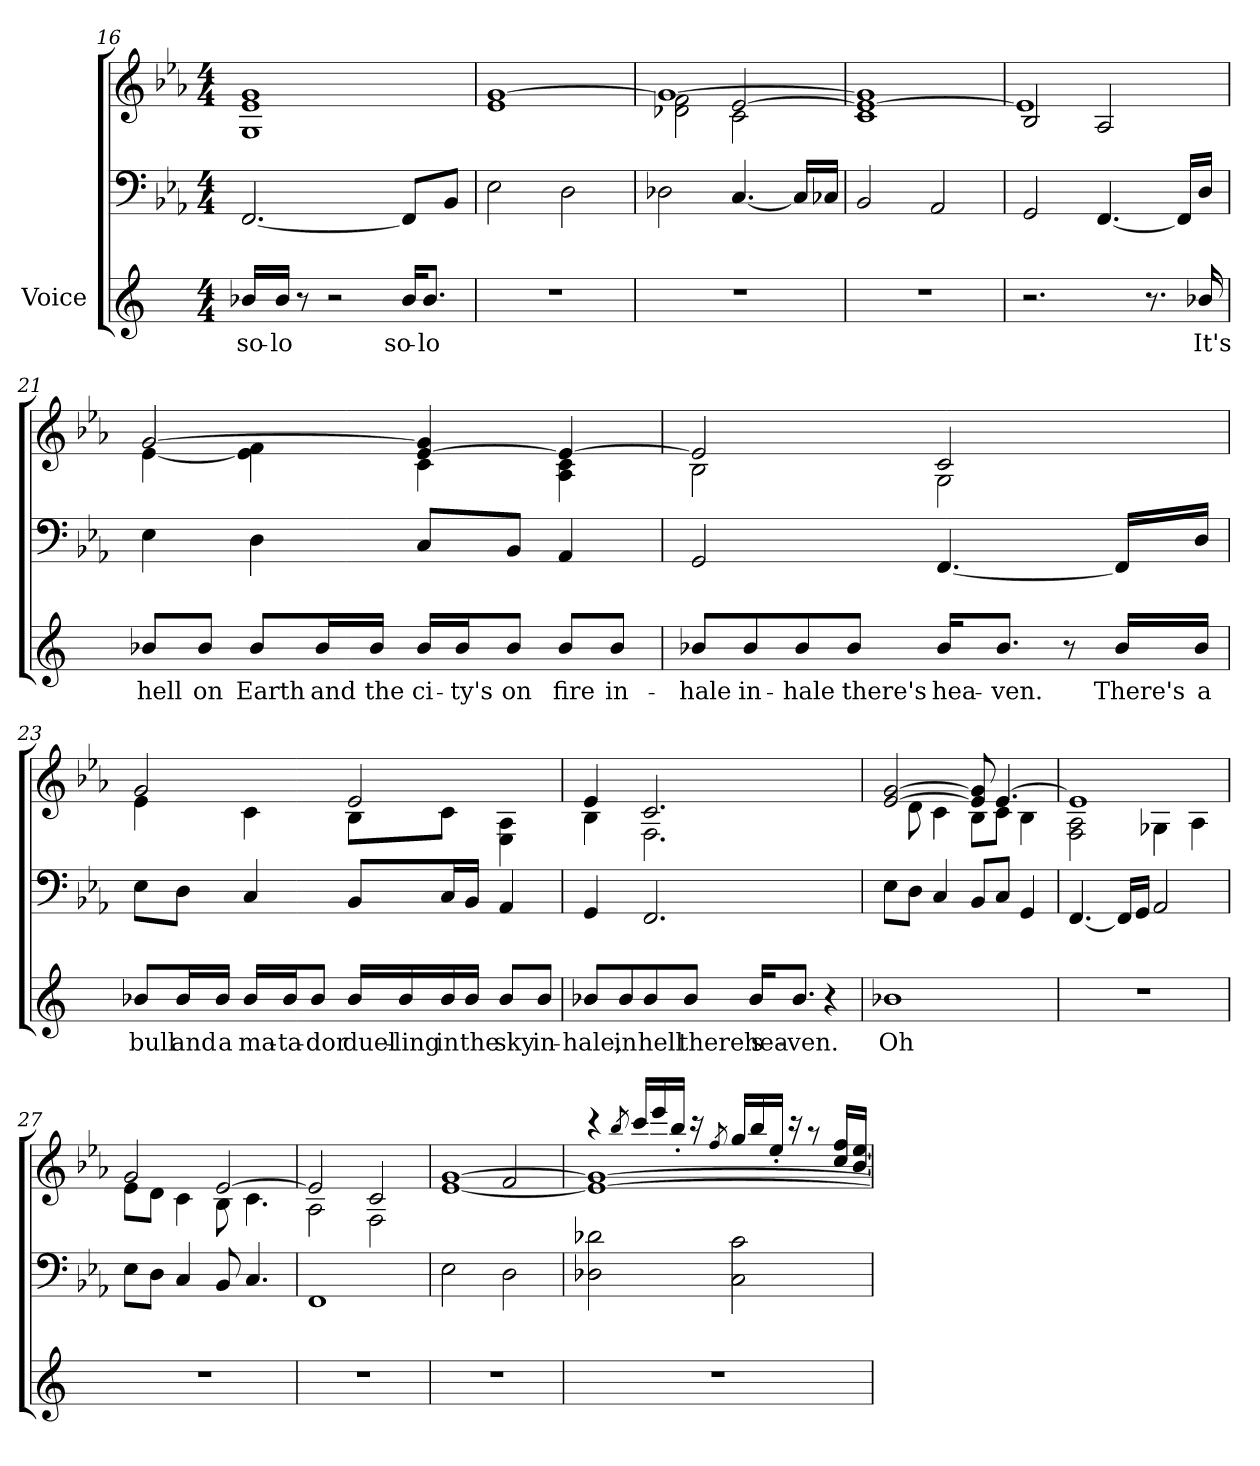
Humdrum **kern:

**kern	**text	**kern	**kern
*part2	*part2	*part1	*part1
*staff3	*staff3	*staff2	*staff1
*I"Voice	*	*	*
*clefG2	*	*clefF4	*clefG2
*k[]	*	*k[b-e-a-]	*k[b-e-a-]
*M4/4	*	*M4/4	*M4/4
=16	=16	=16	=16
!	!LO:LY:b	!	!
*	*	*	*^
16b-Xi/LL	so-	[2.FF/	1e- 1g	1G
!	!LO:LY:b	!	!	!
16b-i/JJ	-lo	.	.	.
8r	.	.	.	.
2r	.	.	.	.
!	!LO:LY:b	!	!	!
16b-i/KL	so-	8FF/L]	.	.
!	!LO:LY:b	!	!	!
8.b-i/J	-lo	.	.	.
.	.	8BB-/J	.	.
=17	=17	=17	=17	=17
1r	.	2E-\	[1g	1e-
.	.	2D\	.	.
=18	=18	=18	=18	=18
*	*	*	*	*^
1r	.	2D-X\	1g_	2d-X\ 2f\	2ryy
.	.	[4.C/	.	2c\	[2e-/
.	.	16C/LL]	.	.	.
.	.	16C-X/JJ	.	.	.
=19	=19	=19	=19	=19	=19
1r	.	2BB-/	1g]	1c	1e-_
.	.	2AA-/	.	.	.
*	*	*	*	*v	*v
!!LO:PB:g=z
=20	=20	=20	=20	=20
2.r	.	2GG/	2B-/	1e-]
.	.	[4.FF/	2A-/	.
8.r	.	.	.	.
.	.	16FF/LL]	.	.
!	!LO:LY:b	!	!	!
16b-Xi/	It's	16D/JJ	.	.
=21	=21	=21	=21	=21
!	!LO:LY:b	!	!	!
8b-Xi/L	hell	4E-\	[2g/	[4e-\
!	!LO:LY:b	!	!	!
8b-i/J	on	.	.	.
!	!LO:LY:b	!	!	!
8b-i/L	Earth	4D\	.	4e-\] 4f\
!	!LO:LY:b	!	!	!
16b-i/L	and	.	.	.
!	!LO:LY:b	!	!	!
16b-i/JJ	the	.	.	.
!	!LO:LY:b	!	!	!
16b-i/LL	ci-	8C/L	[4e-/ 4g/]	4c\
!	!LO:LY:b	!	!	!
16b-i/J	-ty's	.	.	.
!	!LO:LY:b	!	!	!
8b-i/J	on	8BB-/J	.	.
!	!LO:LY:b	!	!	!
8b-i/L	fire	4AA-/	4e-/_	4A-\ 4c\
!	!LO:LY:b	!	!	!
8b-i/J	in-	.	.	.
=22	=22	=22	=22	=22
!	!LO:LY:b	!	!	!
8b-Xi/L	-hale	2GG/	2e-/]	2B-\
!	!LO:LY:b	!	!	!
8b-i/	in-	.	.	.
!	!LO:LY:b	!	!	!
8b-i/	-hale	.	.	.
!	!LO:LY:b	!	!	!
8b-i/J	there's	.	.	.
!	!LO:LY:b	!	!	!
16b-i/KL	hea-	[4.FF/	2c/	2G\
!	!LO:LY:b	!	!	!
8.b-i/J	-ven.	.	.	.
8r	.	.	.	.
!	!LO:LY:b	!	!	!
16b-i/LL	There's	16FF/LL]	.	.
!	!LO:LY:b	!	!	!
16b-i/JJ	a	16D/JJ	.	.
!!LO:LB:g=z	!!
=23	=23	=23	=23	=23
!	!LO:LY:b	!	!	!
8b-Xi/L	bull	8E-\L	2g/	4e-\
!	!LO:LY:b	!	!	!
16b-i/L	and	8D\J	.	.
!	!LO:LY:b	!	!	!
16b-i/JJ	a	.	.	.
!	!LO:LY:b	!	!	!
16b-i/LL	ma-	4C/	.	4c\
!	!LO:LY:b	!	!	!
16b-i/J	-ta-	.	.	.
!	!LO:LY:b	!	!	!
8b-i/J	-dor	.	.	.
!	!LO:LY:b	!	!	!
16b-i/LL	duel-	8BB-/L	2e-/	8B-\L
!	!LO:LY:b	!	!	!
16b-i/	-ling	.	.	.
!	!LO:LY:b	!	!	!
16b-i/	in	16C/L	.	8c\J
!	!LO:LY:b	!	!	!
16b-i/JJ	the	16BB-/JJ	.	.
!	!LO:LY:b	!	!	!
8b-i/L	sky	4AA-/	.	4E-\ 4A-\
!	!LO:LY:b	!	!	!
8b-i/J	in-	.	.	.
=24	=24	=24	=24	=24
!	!LO:LY:b	!	!	!
8b-Xi/L	-hale,	4GG/	4e-/	4B-\
!	!LO:LY:b	!	!	!
8b-i/	in	.	.	.
!	!LO:LY:b	!	!	!
8b-i/	hell	2.FF/	2.c/	2.F\
!	!LO:LY:b	!	!	!
8b-i/J	there's	.	.	.
!	!LO:LY:b	!	!	!
16b-i/KL	hea-	.	.	.
!	!LO:LY:b	!	!	!
8.b-i/J	-ven.	.	.	.
4r	.	.	.	.
=25	=25	=25	=25	=25
!	!LO:LY:b	!	!	!
1b-Xi	Oh	8E-\L	[2e-/ [2g/	8ryy
.	.	8D\J	.	8d\
.	.	4C/	.	4c\
.	.	8BB-/L	8e-/] 8g/]	8B-\L
.	.	8C/J	[4.e-/	8c\J
.	.	4GG/	.	4B-\
=26	=26	=26	=26	=26
1r	.	[4.FF/	1e-]	2F\ 2A-\
.	.	16FF/LL]	.	.
.	.	16GG/JJ	.	.
.	.	2AA-/	.	4G-X\
.	.	.	.	4A-\
!!LO:LB:g=z	!!
=27	=27	=27	=27	=27
1r	.	8E-\L	2g/	8e-\L
.	.	8D\J	.	8d\J
.	.	4C/	.	4c\
.	.	8BB-/	[2e-/	8B-\
.	.	4.C/	.	4.c\
=28	=28	=28	=28	=28
1r	.	1FF	2e-/]	2A-\
.	.	.	2c/	2F\
=29	=29	=29	=29	=29
1r	.	2E-\	[1e- [1g	2ryy
.	.	2D\	.	2f/
=30	=30	=30	=30	=30
1r	.	2D-X\ 2d-X\	1e-_ 1g_	4rccc
.	.	.	.	8qbb-/
.	.	.	.	16ccc/LL
.	.	.	.	16eee-/
.	.	.	.	16bb-'/JJ
.	.	.	.	16rccc
.	.	.	.	8qff/
.	.	2C\ 2c\	.	16gg/LL
.	.	.	.	16bb-/
.	.	.	.	16ee-'/JJ
.	.	.	.	16rccc
.	.	.	.	8raa
.	.	.	.	16cc/ 16ff/LL
.	.	.	.	[16b-/ [16ee-/JJ
*	*	*	*v	*v
=	=	=	=
*-	*-	*-	*-
